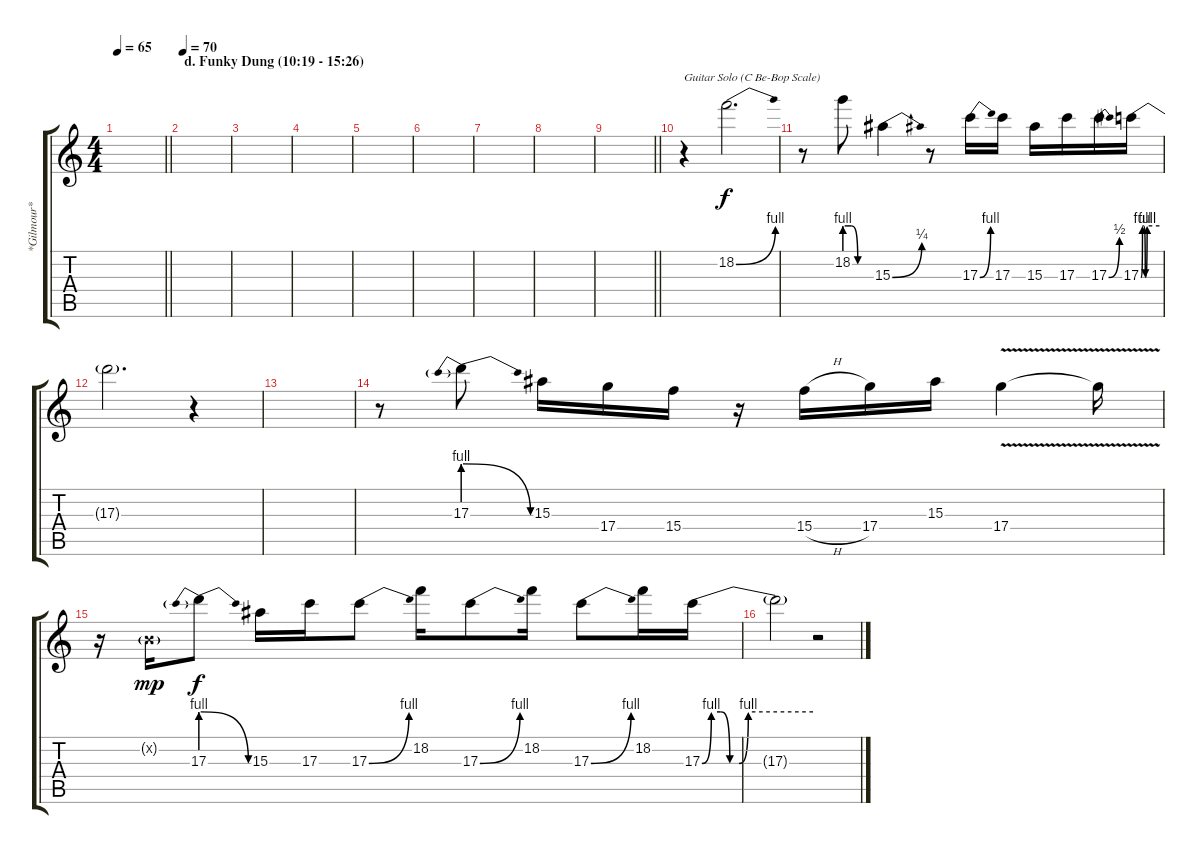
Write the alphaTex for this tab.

\track ("*Gilmour* (Electric w/Fuzz)" "*Gilmour* ") {instrument overdrivenguitar}
\staff {score tabs}
\tuning (E4 B3 G3 D3 A2 E2) {hide}
\ts (4 4)
\tempo 65
\clef g2
\barLineRight lightlight
\ks c
|
\section ("" "d. Funky Dung (10:19 - 15:26)")
\tempo 70
|
|
|
|
|
|
|
\barLineRight lightlight
|
r.4{txt "Guitar Solo (C Be-Bop Scale)"} 18.2{be (bend 0 0 60 4)}.2{d} |
r.8 18.2{be (custom 0 4 15 4 30 0 60 0)}.8 15.3{be (bend 0 0 60 1)}.4 r.8 17.3{be (bend 0 0 60 4)}.16 17.3.16 15.3.16 17.3.16 17.3{be (bend 0 0 60 2)}.16 17.3{be (custom 0 0 5 4 9 4 14 0 20 4 60 4)}.16 |
17.3{t}.2{d} r.4 |
|
r.8 17.3{be (prebendrelease 0 4 60 0)}.8 15.3.16 17.4.16 15.4.16 r.16 15.4{h}.16 17.4.16 15.3.16 17.4{v}.4 17.4{t}.16 |
r.16 0.2{g x}.16{dy mp} 17.3{be (prebendrelease 0 4 60 0)}.8{dy f} 15.3.16 17.3.16 17.3{be (bend 0 0 60 4)}.8 18.2.16 17.3{be (bend 0 0 60 4)}.8 18.2.16 17.3{be (bend 0 0 60 4)}.8 18.2.16 17.3{be (custom 0 0 5 4 10 4 15 0 20 0 25 4 60 4)}.16 |
17.3{t}.2 r.2
